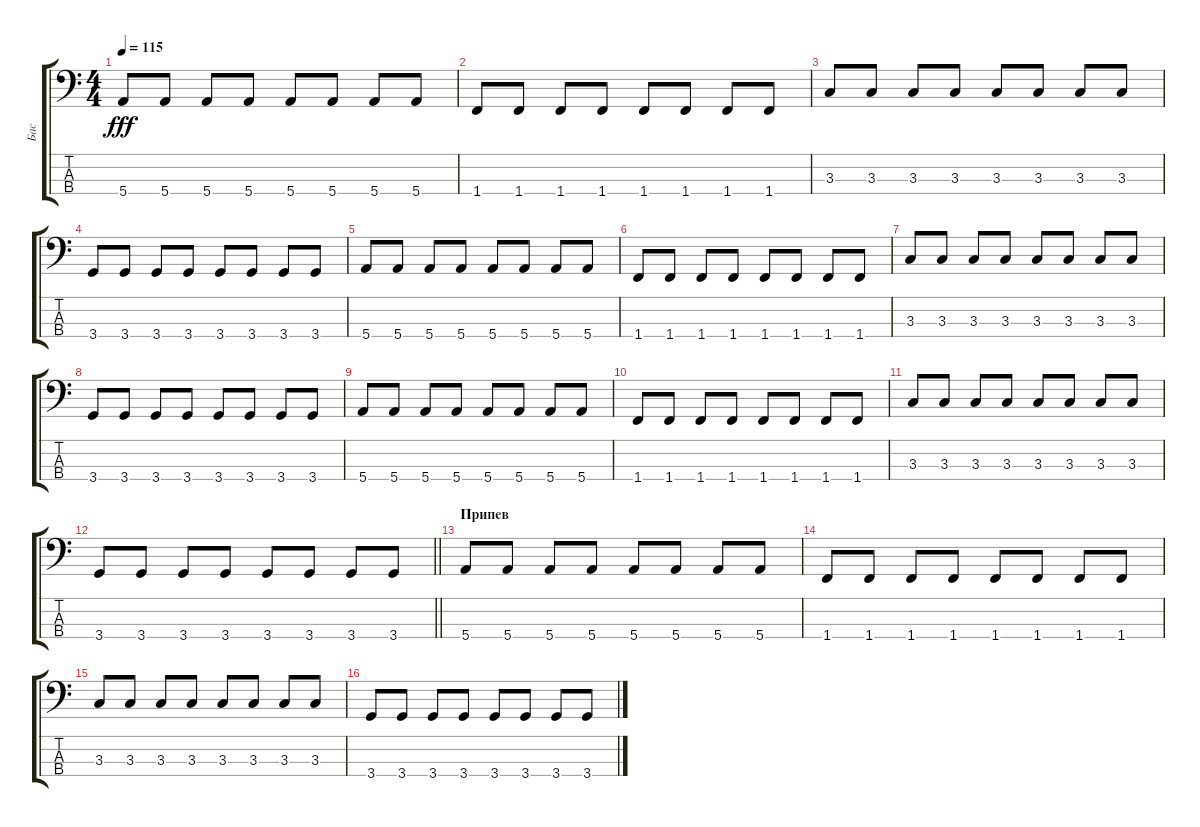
\track ("Бас" "Бас") {instrument electricbassfinger}
\staff {score tabs}
\tuning (G2 D2 A1 E1) {hide}
\ts (4 4)
\tempo 115
\clef f4
\ks c
5.4.8{dy fff} 5.4.8 5.4.8 5.4.8 5.4.8 5.4.8 5.4.8 5.4.8 |
1.4.8 1.4.8 1.4.8 1.4.8 1.4.8 1.4.8 1.4.8 1.4.8 |
3.3.8 3.3.8 3.3.8 3.3.8 3.3.8 3.3.8 3.3.8 3.3.8 |
3.4.8 3.4.8 3.4.8 3.4.8 3.4.8 3.4.8 3.4.8 3.4.8 |
5.4.8 5.4.8 5.4.8 5.4.8 5.4.8 5.4.8 5.4.8 5.4.8 |
1.4.8 1.4.8 1.4.8 1.4.8 1.4.8 1.4.8 1.4.8 1.4.8 |
3.3.8 3.3.8 3.3.8 3.3.8 3.3.8 3.3.8 3.3.8 3.3.8 |
3.4.8 3.4.8 3.4.8 3.4.8 3.4.8 3.4.8 3.4.8 3.4.8 |
5.4.8 5.4.8 5.4.8 5.4.8 5.4.8 5.4.8 5.4.8 5.4.8 |
1.4.8 1.4.8 1.4.8 1.4.8 1.4.8 1.4.8 1.4.8 1.4.8 |
3.3.8 3.3.8 3.3.8 3.3.8 3.3.8 3.3.8 3.3.8 3.3.8 |
\barLineRight lightlight
3.4.8 3.4.8 3.4.8 3.4.8 3.4.8 3.4.8 3.4.8 3.4.8 |
\section ("" "Припев")
5.4.8 5.4.8 5.4.8 5.4.8 5.4.8 5.4.8 5.4.8 5.4.8 |
1.4.8 1.4.8 1.4.8 1.4.8 1.4.8 1.4.8 1.4.8 1.4.8 |
3.3.8 3.3.8 3.3.8 3.3.8 3.3.8 3.3.8 3.3.8 3.3.8 |
3.4.8 3.4.8 3.4.8 3.4.8 3.4.8 3.4.8 3.4.8 3.4.8
